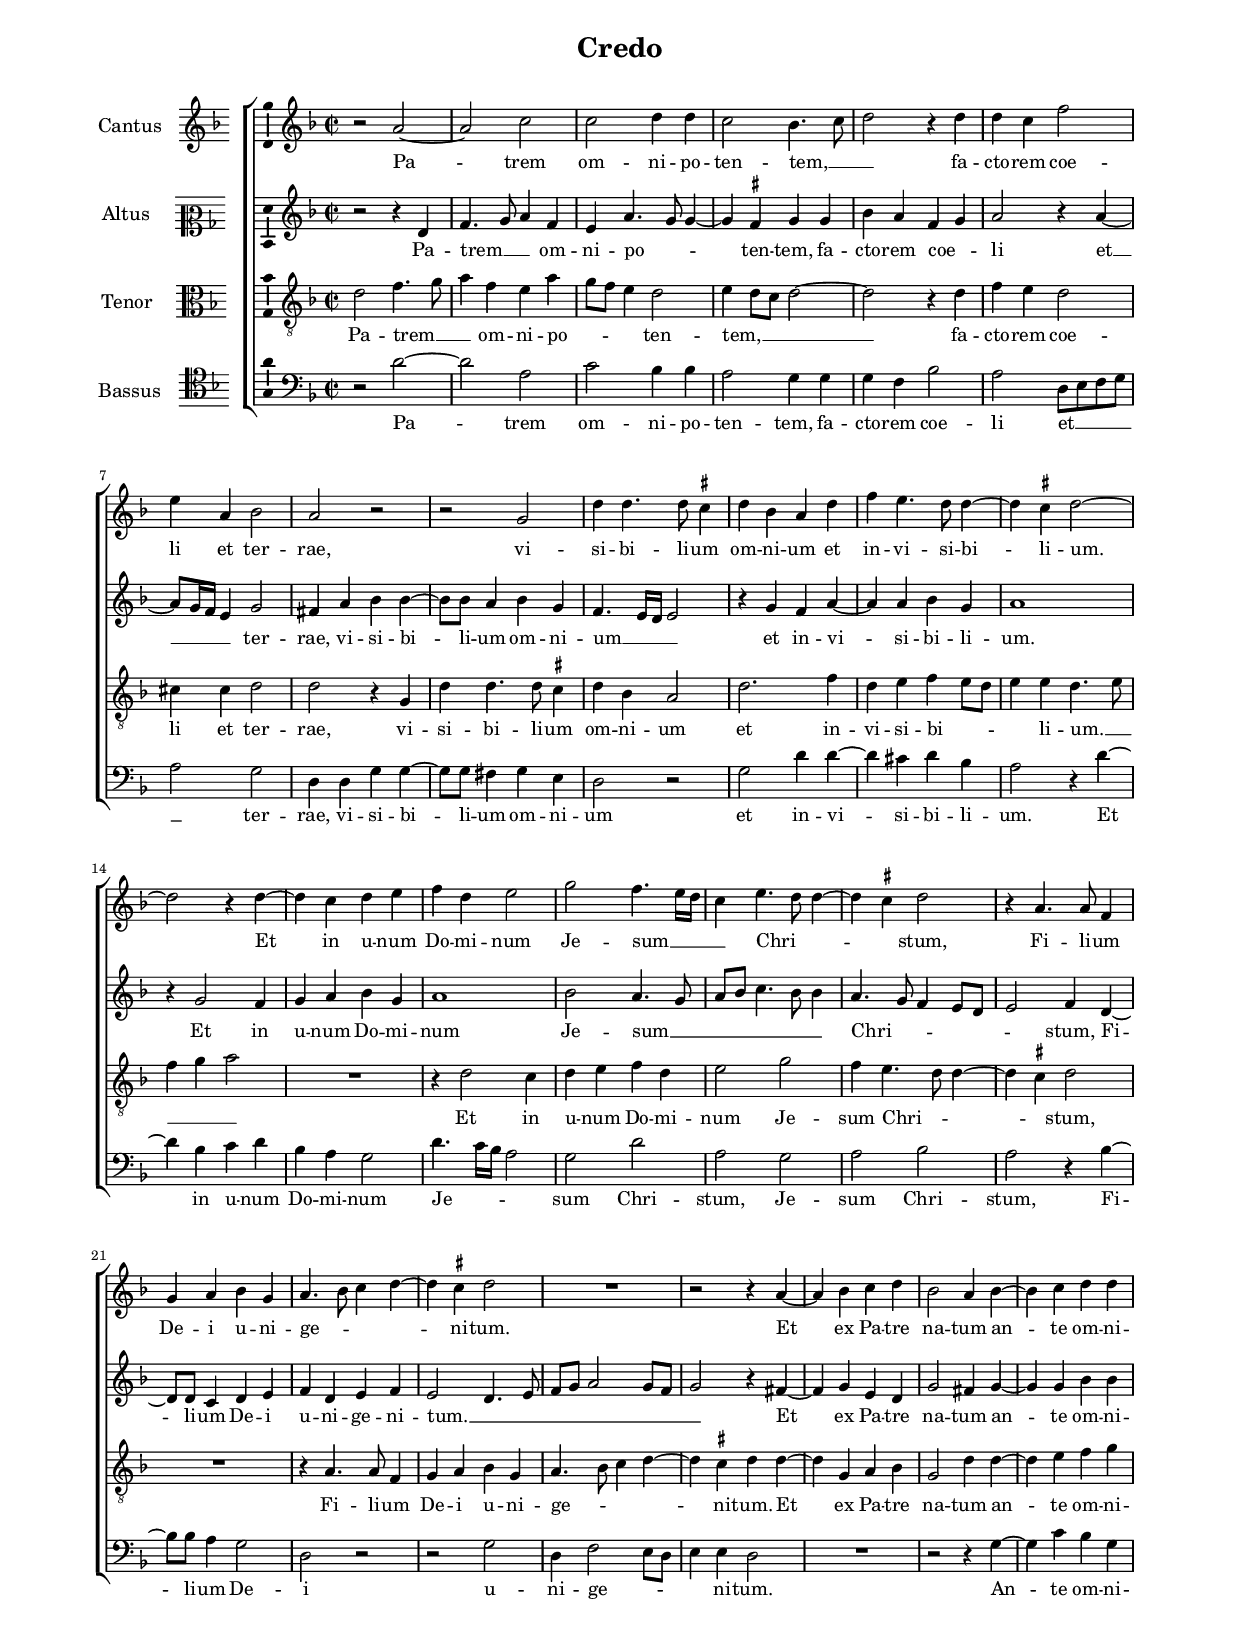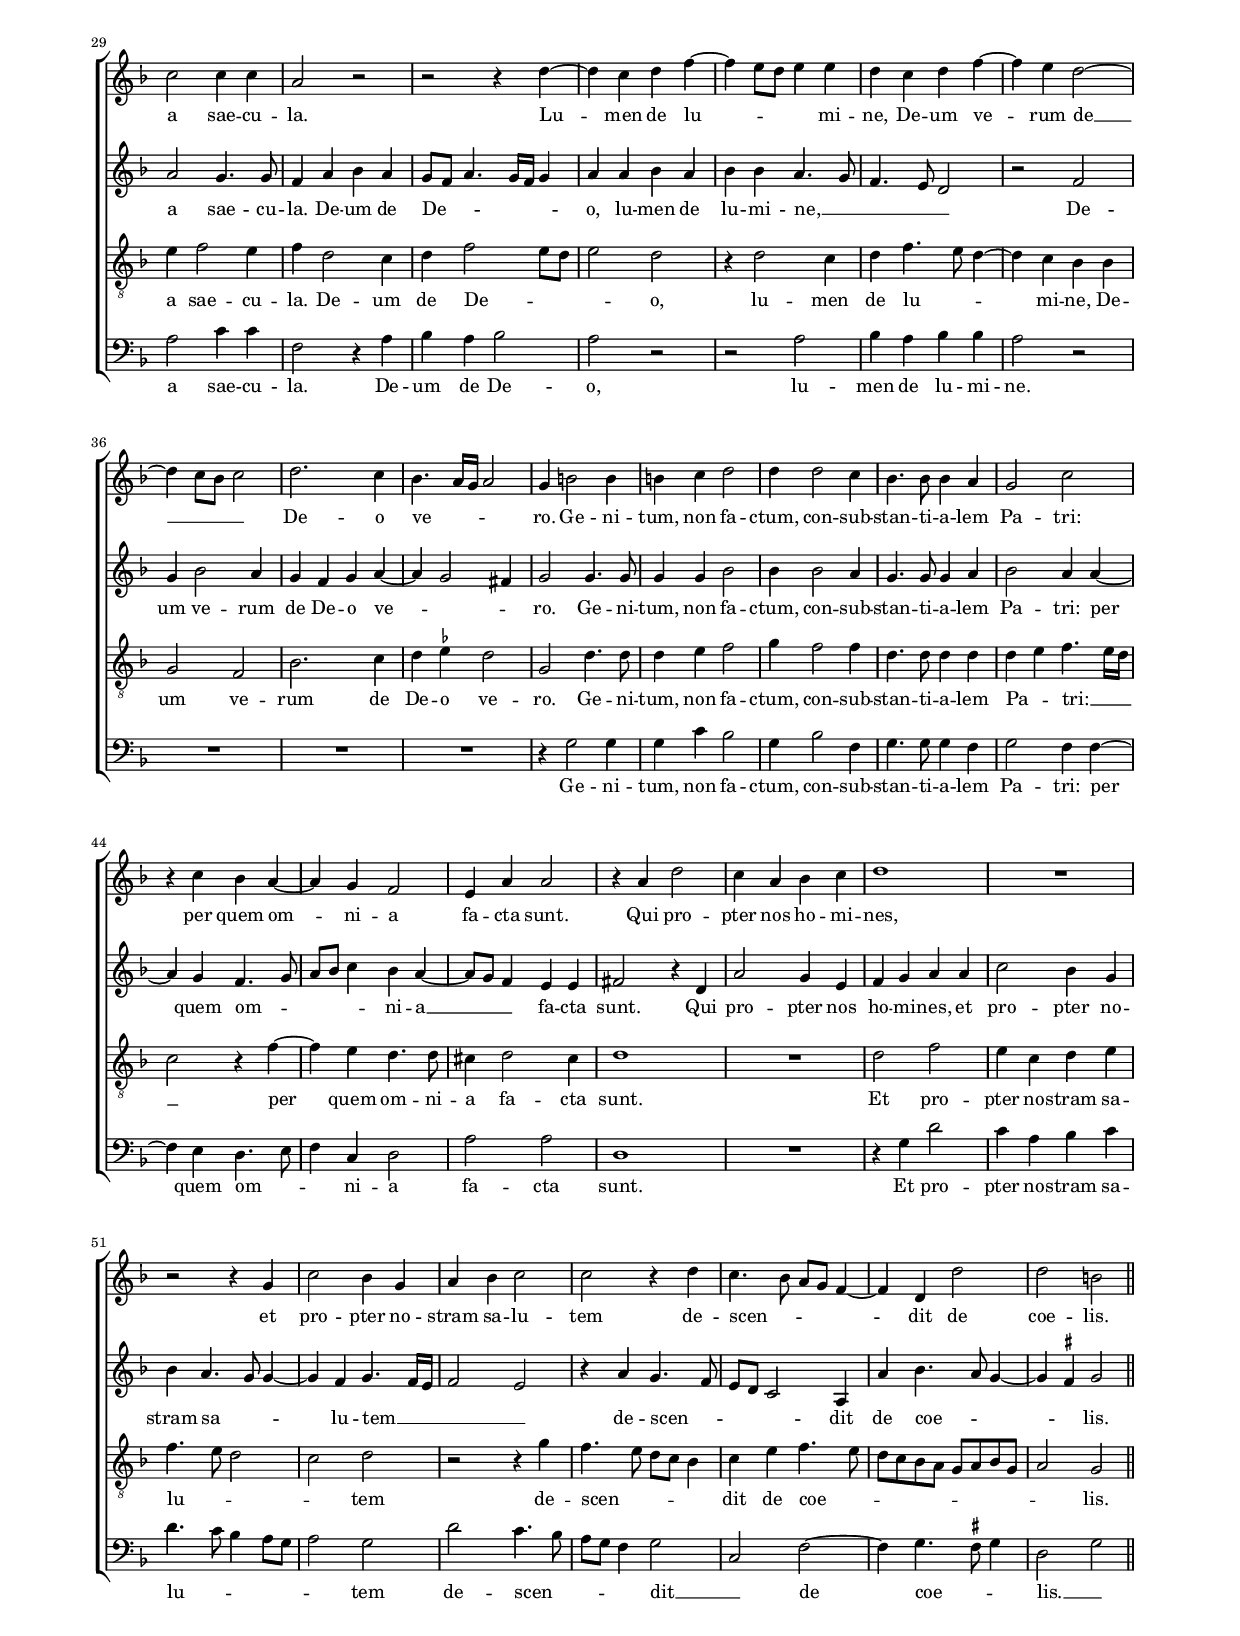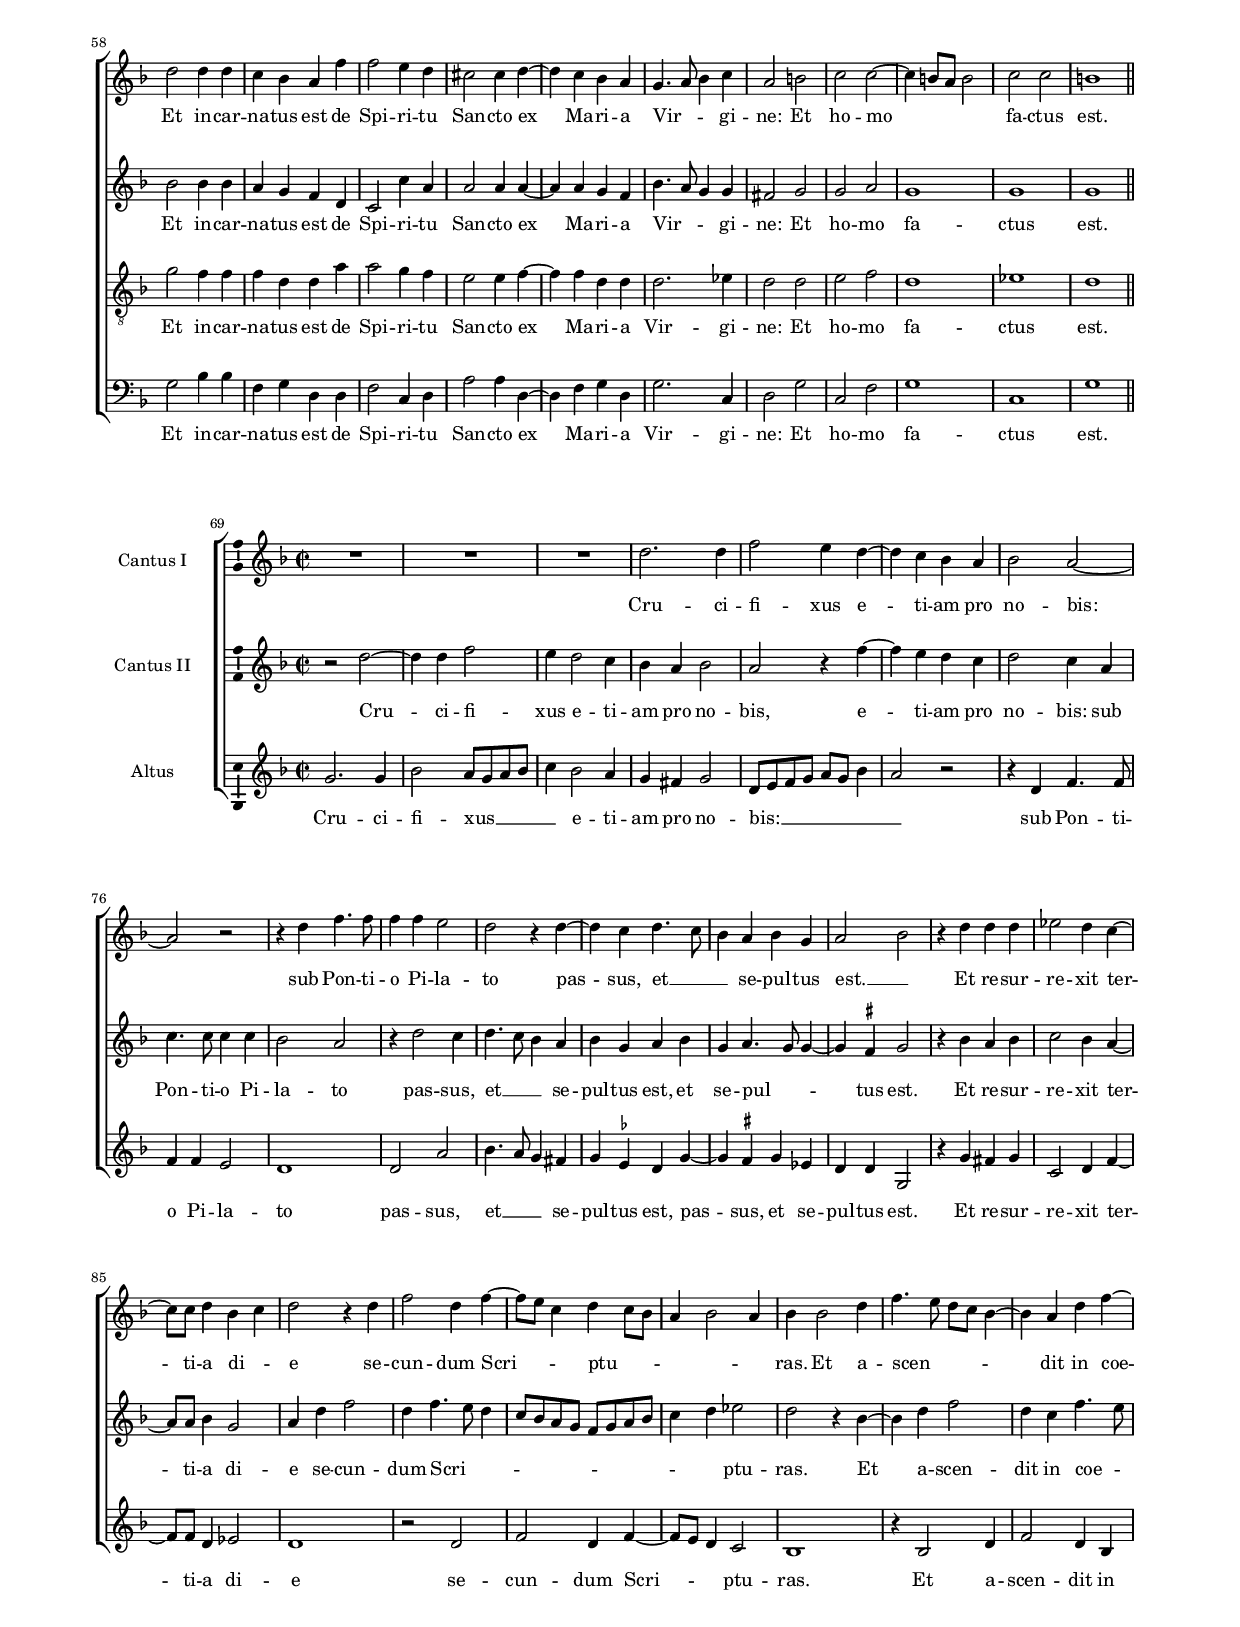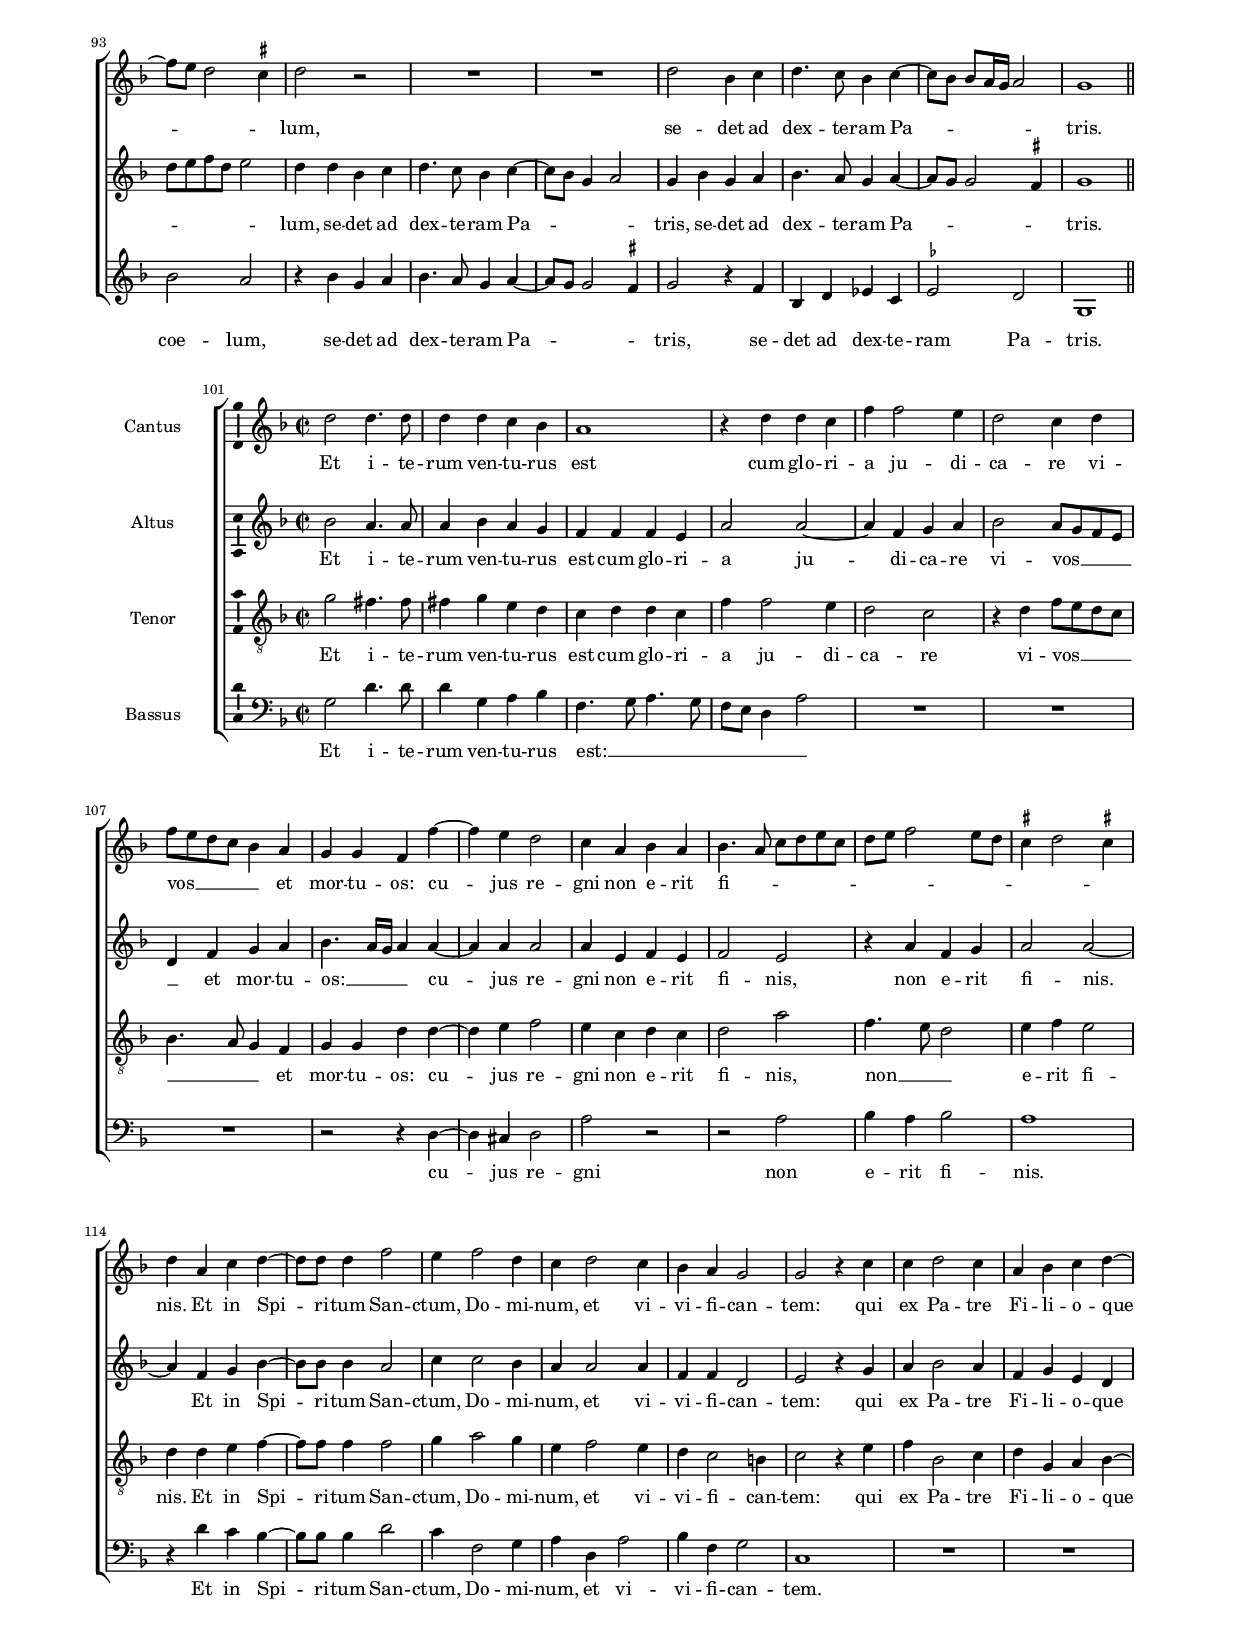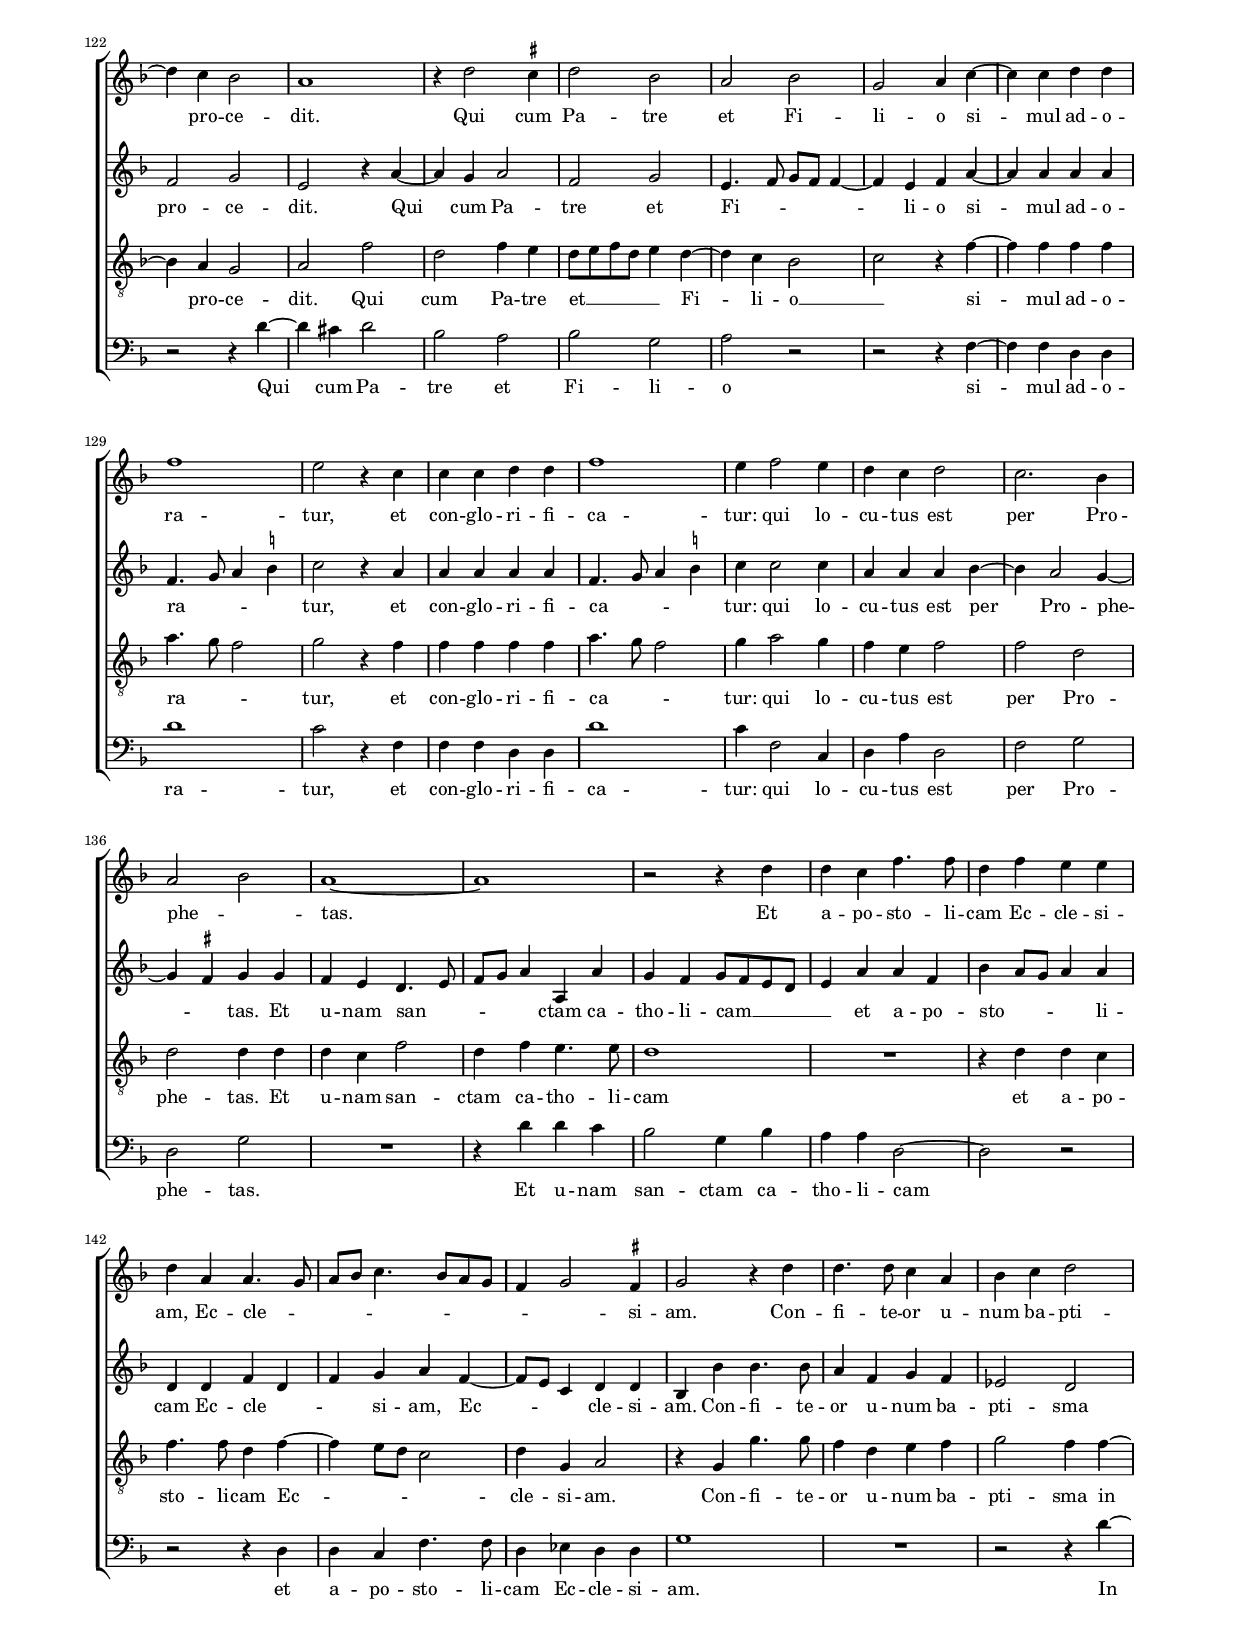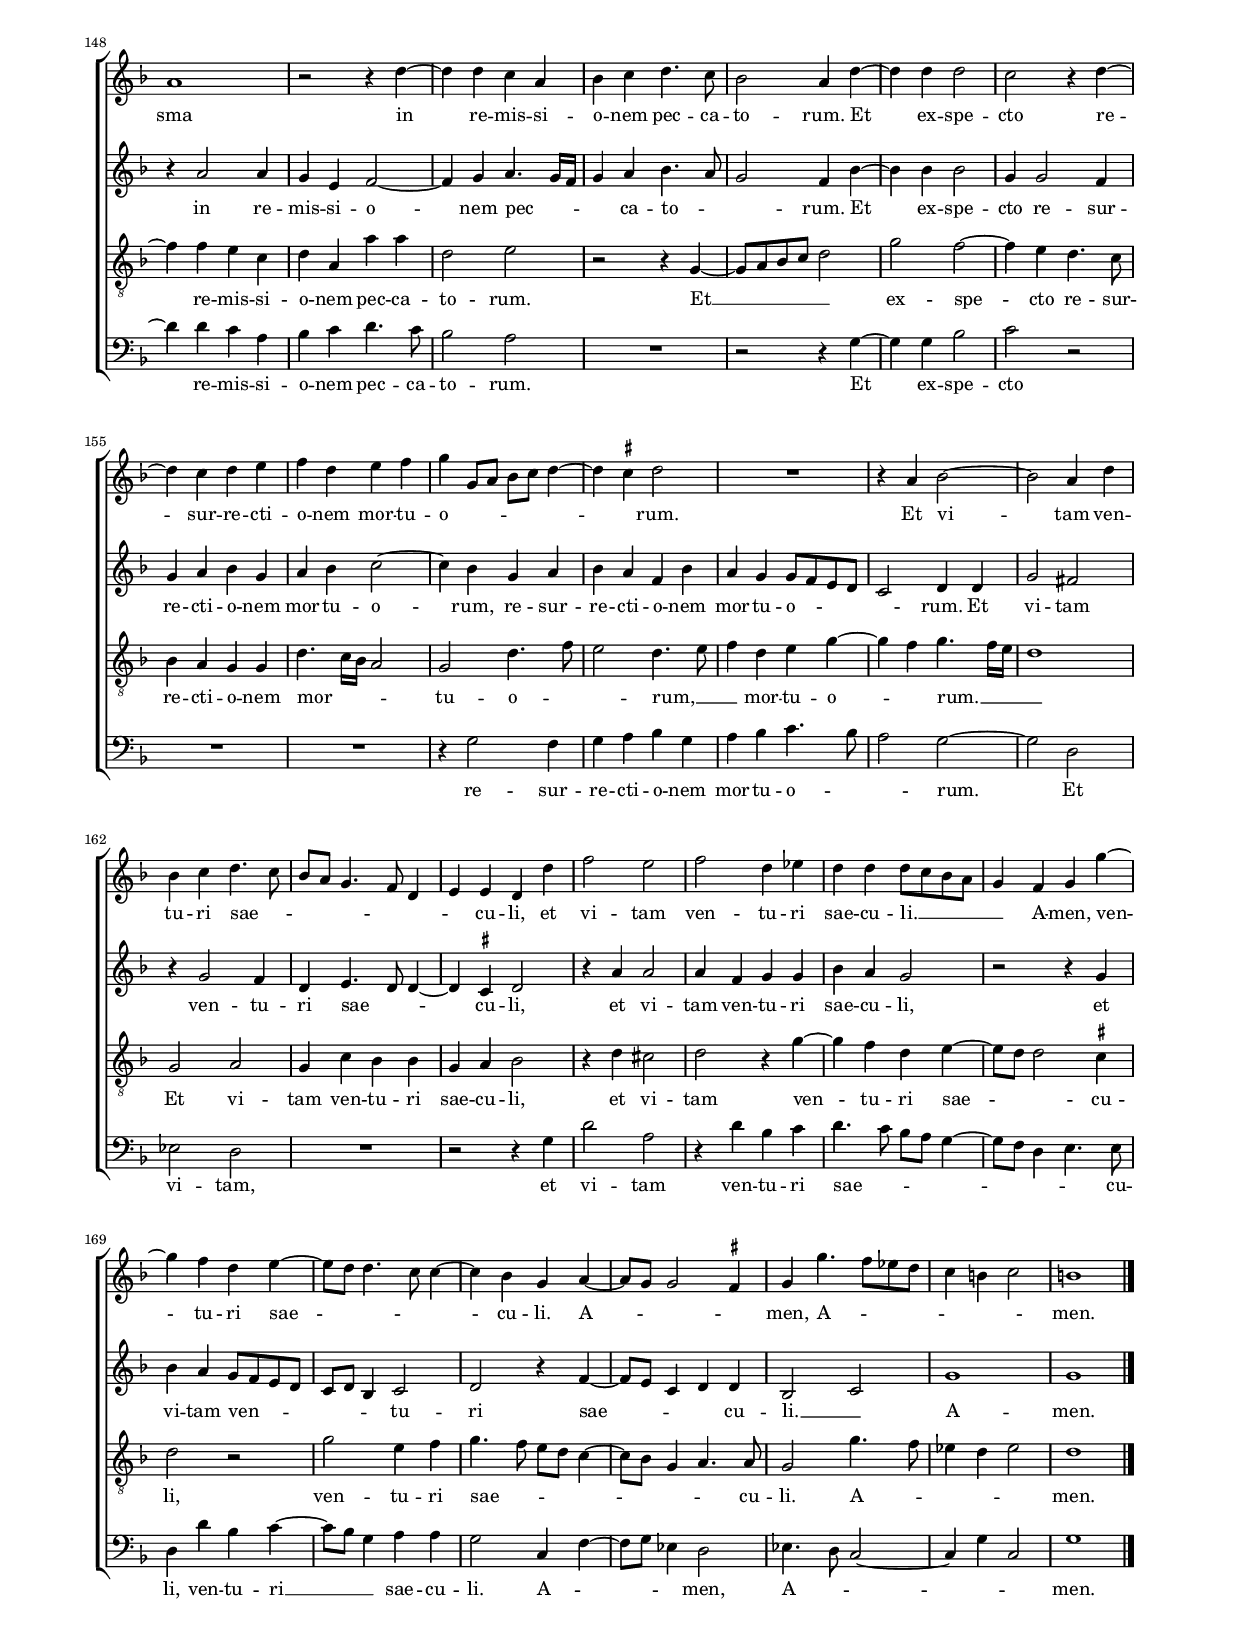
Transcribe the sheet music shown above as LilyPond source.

\header
{
	title=\markup { \column { "Credo" \transparent "x" } }
	composer=""
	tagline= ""
}

\version "2.24.2"
\include "deutsch.ly"
#(set-global-staff-size 15)
% #(set-default-paper-size "letter")
#(ly:set-option 'point-and-click #f)

	
	ficta = { \once \set suggestAccidentals = ##t }
	
	forget = #(define-music-function (music) (ly:music?) #{
		\accidentalStyle forget
		$music
		\accidentalStyle default
		#})
	
	m = \melisma
	me = \melismaEnd


\paper
	{
	top-margin = 1.5 \cm
	bottom-margin = 1.5 \cm
	left-margin = 1.8 \cm
	right-margin = 1.8 \cm
	ragged-bottom = ##f
	ragged-last-bottom = ##f
	print-page-number = ##f
	score-system-spacing = #'((basic-distance . 16) (minimum-distance . 14) (padding . 5) (strechability . 150))
	system-system-spacing = #'((basic-distance . 16) (minimum-distance . 14) (padding . 5) (strechability . 150))
%	systems-per-page = 3
	min-systems-per-page = 4
	}

global = {
	\key f \major
	\time 2/2
	\skip 1*57 \bar "||" \break
	\skip 1*11 \bar "||"
	}
	

incipitcantus = \markup { \score {
	{
	\set Staff.instrumentName = \markup { \fontsize #1 "Cantus" }
	\key f \major
	\clef violin
	s4 \bar ""
	}
	\layout  {
	raggedright = ##t
	indent = 1.6 \cm
	line-width = 2.2\cm
	\context { \Staff \remove Time_signature_engraver }
	\override Staff.Clef.Y-extent = #'(0 . 0)
	}} \hspace #1 }
      
      
incipitaltus = \markup { \score {
	{
	\set Staff.instrumentName = \markup { \fontsize #1 "Altus" }
	\key f \major
	\clef mezzosoprano
	s4 \bar ""
	}
	\layout  {
	raggedright = ##t
	indent = 1.6 \cm
	line-width = 2.2\cm
	\context { \Staff \remove Time_signature_engraver }
	\override Staff.Clef.Y-extent = #'(0 . 0)
	}} \hspace #1 }


incipittenor = \markup { \score {
	{
	\set Staff.instrumentName = \markup { \fontsize #1 "Tenor" }
	\key f \major
	\clef alto
	s4 \bar ""
	}
	\layout  {
	raggedright = ##t
	indent = 1.6 \cm
	line-width = 2.2\cm
	\context { \Staff \remove Time_signature_engraver }
	\override Staff.Clef.Y-extent = #'(0 . 0)
	}} \hspace #1 }
      
      
incipitbassus = \markup { \score {
	{
	\set Staff.instrumentName = \markup { \fontsize #1 "Bassus" }
	\key f \major
	\clef tenor
	s4 \bar ""
	}
	\layout  {
	raggedright = ##t
	indent = 1.6 \cm
	line-width = 2.2\cm
	\context { \Staff \remove Time_signature_engraver }
	\override Staff.Clef.Y-extent = #'(0 . 0)
	}} \hspace #1 }


cantus =  \relative c''
	{
	r2 a~
	a2 c
	c2 d4 d
	c2 b4. \m c8
%5
	d2 \me r4 d |
	d4 c f2
	e4 a, b2
	a2 r
	r2 g
%10
	d'4 d4. d8 \ficta cis4 |
	d4 b a d
	f4 e4. d8 d4~
	d4 \ficta cis d2~
	d2 r4 d~
%15
	d4 c d e |
	f4 d e2
	g2 f4. \m e16 d
	c4 \me e4. \m d8 d4~
	d4 \ficta cis \me d2
%20
	r4 a4. a8 f4 |
	g4 a b g
	a4. \m b8 c4 d~
	d4 \me \ficta cis d2
	R1
%25
	r2 r4 a~ |
	a4 b c d
	b2 a4 b~
	b4 c d d
	c2 c4 c
%30
	a2 r |
	r2 r4 d~
	d4 c d f~
	f4 \m e8 d e4 \me e
	d4 c d f~
%35
	f4 e d2~ |
	d4 \m c8 b c2 \me
	d2. c4
	b4. \m a16 g a2 \me
	g4 h2 h4
%40
	h4 c d2 |
	d4 d2 c4
	b4. b8 b4 a
	g2 c
	r4 c b a~
%45
	a4 g f2 |
	e4 a a2
	r4 a d2
	c4 a b c
	d1
%50
	R1 |
	r2 r4 g,
	c2 b4 g
	a4 b c2
	c2 r4 d
%55
	c4. \m b8 a g f4~ |
	f4 \me d d'2
	d2 h
% Et incarnatus
	d2 d4 d
	c4 b a f'
%60
	f2 e4 d |
	cis2 cis4 d~
	d4 c b a
	g4. \m a8 b4 \me c
	a2 h
%65
	c2 c~ |
	c4 \m h8 a h2 \me
	c2 c
	h1
	}
	

altus =  \relative c'
	{
	r2 r4 d
	f4. \m g8 a4 \me f
	e4 a4. \m g8 g4~
	g4 \me \ficta fis g g
%5
	b4 a f \m g \me |
	a2 r4 a~
	a8 \m g16 f e4 \me g2
	fis4 a b b~
	b8 b a4 b g
%10
	f4. \m e16 d e2 \me |
	r4 g f a~
	a4 a b g
	a1
	r4 g2 f4
%15
	g4 a b g |
	a1
	b2 a4. \m g8
	a8 b c4. b8 b4 \me
	a4. \m g8 f4 e8 d
%20
	e2 \me f4 d~ |
	d8 d c4 d e
	f4 d e f
	e2 \m d4. e8
	f8 g a2 g8 f
%25
	g2 \me r4 fis~ |
	fis4 g e d
	g2 fis4 g~
	g4 g b b
	a2 g4. g8
%30
	f4 a b a |
	g8 \m f a4. g16 f g4 \me
	a4 a b a
	b4 b a4. \m g8
	f4. e8 d2 \me
%35
	r2 f |
	g4 b2 a4
	g4 f g a~
	a4 \m g2 fis4 \me
	g2 g4. g8
%40
	g4 g b2 |
	b4 b2 a4
	g4. g8 g4 a
	b2 a4 a~
	a4 g f4. \m g8
%45
	a8 b c4 \me b a~ |
	a8 \m g f4 \me e e
	fis2 r4 d
	a'2 g4 e
	f4 g a a
%50
	c2 b4 g |
	b4 a4. \m g8 g4~
	g4 \me f g4. \m f16 e
	f2 e \me
	r4 a g4. \m f8
%55
	e8 d c2 \me a4 |
	a'4 b4. \m a8 g4~
	g4 \ficta fis \me g2
% Et incarnatus
	b2 b4 b
	a4 g f d
%60
	c2 c'4 a |
	a2 a4 a~
	a4 a g f
	b4. \m a8 g4 \me g
	fis2 g
%65
	g2 a |
	g1
	g1
	g1 |
	}


tenor =  \relative c'
	{
	d2 f4. \m g8
	a4 \me f e a \m
	g8 f e4 \me d2
	e4 \m d8 c d2~
%5
	d2 \me r4 d |
	f4 e d2
	cis4 cis d2
	d2 r4 g,
	d'4 d4. d8 \ficta cis4
%10
	d4 b a2 |
	d2. f4
	d4 e f \m e8 d
	e4 \me e d4. \m e8
	f4 g a2 \me
%15
	R1 |
	r4 d,2 c4
	d4 e f d
	e2 g
	f4 e4. \m d8 d4~
%20
	d4 \ficta cis \me d2 |
	R1
	r4 a4. a8 f4
	g4 a b g
	a4. \m b8 c4 d~
%25
	d4 \me \ficta cis d d~ |
	d4 g, a b
	g2 d'4 d~
	d4 e f g
	e4 f2 e4
%30
	f4 d2 c4 |
	d4 f2 \m e8 d
	e2 \me d
	r4 d2 c4
	d4 f4. \m e8 d4~
%35
	d4 \me c b b |
	g2 f
	b2. c4
	d4 \ficta es d2
	g,2 d'4. d8
%40
	d4 e f2 |
	g4 f2 f4
	d4. d8 d4 d
	d4 \m e \me f4. \m e16 d
	c2 \me r4 f~
%45
	f4 e d4. d8 |
	cis4 d2 cis4
	d1
	R1
	d2 f
%50
	e4 c d e |
	f4. \m e8 d2
	c2 \me d
	r2 r4 g
	f4. \m e8 d c b4 \me
%55
	c4 e f4. \m e8 |
	d8 c b a g a b g
	a2 \me g
% Et incarnatus
	g'2 f4 f
	f4 d d a'
%60
	a2 g4 f |
	e2 e4 f~
	f4 f d d
	d2. es4
	d2 d
%65
	e2 f |
	d1
	es1
	d1 |
	}


bassus  =  \relative c
	{
	r2 d'~
	d2 a
	c2 b4 b
	a2 g4 g
%5
	g4 f b2 |
	a2 d,8 \m e f g
	a2 \me g
	d4 d g g~
	g8 g fis4 g e
%10
	d2 r |
	g2 d'4 d~
	d4 cis d b
	a2 r4 d~
	d4 b c d
%15
	b4 a g2 |
	d'4. \m c16 b a2 \me
	g2 d'
	a2 g
	a2 b
%20
	a2 r4 b~ |
	b8 b a4 g2
	d2 r
	r2 g
	d4 f2 \m e8 d
%25
	e4 \me e d2 |
	R1
	r2 r4 g~
	g4 c b g
	a2 c4 c
%30
	f,2 r4 a |
	b4 a b2
	a2 r
	r2 a
	b4 a b b
%35
	a2 r |
	R1
	R1
	R1
	r4 g2 g4
%40
	g4 c b2 |
	g4 b2 f4
	g4. g8 g4 f
	g2 f4 f~
	f4 e d4. \m e8
%45
	f4 \me c d2 |
	a'2 a
	d,1
	R1
	r4 g d'2
%50
	c4 a b c |
	d4. \m c8 b4 a8 g
	a2 \me g
	d'2 c4. \m b8
	a8 g f4 \me g2 \m
%55
	c,2 \me f~ |
	f4 g4. \m \ficta fis8 g4 \me
	d2 \m g \me
% Et incarnatus
	g2 b4 b
	f4 g d d |
%60
	f2 c4 d
	a'2 a4 d,~
	d4 f g d
	g2. c,4
	d2 g |
%65
	c,2 f
	g1
	c,1
	g'1 |
	}
	
lyricscantus = \lyricmode {
	Pa -- trem om -- ni -- po -- ten -- tem, __
	fa -- cto -- rem coe -- li et ter -- rae,
	vi -- si -- bi -- li -- um om -- ni -- um et in -- vi -- si -- bi -- li -- um.
	Et in u -- num Do -- mi -- num Je -- sum __ Chri -- stum,
	Fi -- li -- um De -- i u -- ni -- ge -- ni -- tum.
	Et ex Pa -- tre na -- tum an -- te om -- ni -- a sae -- cu -- la.
	Lu -- men de lu -- mi -- ne, De -- um ve -- rum de __ De -- o ve -- ro.
	Ge -- ni -- tum, non fa -- ctum, con -- sub -- stan -- ti -- a -- lem Pa -- tri:
	per quem om -- ni -- a fa -- cta sunt.
	Qui pro -- pter nos ho -- mi -- nes,
	et pro -- pter no -- stram sa -- lu -- tem de -- scen -- dit de coe -- lis.
	Et in -- car -- na -- tus est de Spi -- ri -- tu San -- cto ex Ma -- ri -- a Vir -- gi -- ne:
	Et ho -- mo fa -- ctus est.
	}
	
	
lyricsaltus = \lyricmode {
	Pa -- trem __ om -- ni -- po -- ten -- tem,
	fa -- cto -- rem coe -- li et __ ter -- rae,
	vi -- si -- bi -- li -- um om -- ni -- um __ et in -- vi -- si -- bi -- li -- um.
	Et in u -- num Do -- mi -- num Je -- sum __ Chri -- stum,
	Fi -- li -- um De -- i u -- ni -- ge -- ni -- tum. __
	Et ex Pa -- tre na -- tum an -- te om -- ni -- a sae -- cu -- la.
	De -- um de De -- o, lu -- men de lu -- mi -- ne, __ De -- um ve -- rum de De -- o ve -- ro.
	Ge -- ni -- tum, non fa -- ctum, con -- sub -- stan -- ti -- a -- lem Pa -- tri:
	per quem om -- ni -- a __ fa -- cta sunt.
	Qui pro -- pter nos ho -- mi -- nes,
	et pro -- pter no -- stram sa -- lu -- tem __ de -- scen -- dit de coe -- lis.
	Et in -- car -- na -- tus est de Spi -- ri -- tu San -- cto ex Ma -- ri -- a Vir -- gi -- ne:
	Et ho -- mo fa -- ctus est.
	}
	

lyricstenor = \lyricmode {
	Pa -- trem __ om -- ni -- po -- ten -- tem, __
	fa -- cto -- rem coe -- li et ter -- rae,
	vi -- si -- bi -- li -- um om -- ni -- um et in -- vi -- si -- bi -- li -- um. __
	Et in u -- num Do -- mi -- num Je -- sum Chri -- stum,
	Fi -- li -- um De -- i u -- ni -- ge -- ni -- tum.
	Et ex Pa -- tre na -- tum an -- te om -- ni -- a sae -- cu -- la.
	De -- um de De -- o, lu -- men de lu -- mi -- ne, De -- um ve -- rum de De -- o ve -- ro.
	Ge -- ni -- tum, non fa -- ctum, con -- sub -- stan -- ti -- a -- lem Pa -- tri: __
	per quem om -- ni -- a fa -- cta sunt.
	Et pro -- pter no -- stram sa -- lu -- tem de -- scen -- dit de coe -- lis.
	Et in -- car -- na -- tus est de Spi -- ri -- tu San -- cto ex Ma -- ri -- a Vir -- gi -- ne:
	Et ho -- mo fa -- ctus est.
	}
	
	
lyricsbassus = \lyricmode {
	Pa -- trem om -- ni -- po -- ten -- tem,
	fa -- cto -- rem coe -- li et __ ter -- rae,
	vi -- si -- bi -- li -- um om -- ni -- um et in -- vi -- si -- bi -- li -- um.
	Et in u -- num Do -- mi -- num Je -- sum Chri -- stum,
	Je -- sum Chri -- stum,
	Fi -- li -- um De -- i u -- ni -- ge -- ni -- tum.
	An -- te om -- ni -- a sae -- cu -- la.
	De -- um de De -- o, lu -- men de lu -- mi -- ne.
	Ge -- ni -- tum, non fa -- ctum, con -- sub -- stan -- ti -- a -- lem Pa -- tri:
	per quem om -- ni -- a fa -- cta sunt.
	Et pro -- pter no -- stram sa -- lu -- tem de -- scen -- dit __ de coe -- lis. __
	Et in -- car -- na -- tus est de Spi -- ri -- tu San -- cto ex Ma -- ri -- a Vir -- gi -- ne:
	Et ho -- mo fa -- ctus est.
	}
	

\score
{  
	\transpose c c {
	\new ChoirStaff \with { \override StaffGrouper.staff-staff-spacing.basic-distance = #12 }
	<<
	
	\new Staff << \global
	\new Voice="v1" {
		\set Staff.instrumentName=\incipitcantus
		\set Staff.midiInstrument = "reed organ"
		\clef "treble"
		\cantus }
	\new Lyrics \lyricsto "v1" {\lyricscantus }
	>>

	
	\new Staff << \global
	\new Voice="v2" {
		\set Staff.instrumentName=\incipitaltus
		\set Staff.midiInstrument = "reed organ"
		\clef "treble" 
		\altus}
	\new Lyrics \lyricsto "v2" {\lyricsaltus }
	>>

	
	\new Staff << \global
	\new Voice="v3" {
		\set Staff.instrumentName=\incipittenor
		\set Staff.midiInstrument = "reed organ"
		\clef "G_8"
		\tenor }
	\new Lyrics \lyricsto "v3" {\lyricstenor }
	>>

	
	\new Staff << \global
	\new Voice="v4" {
		\set Staff.instrumentName=\incipitbassus
		\set Staff.midiInstrument = "reed organ"
		\clef "bass" 
		\bassus }
	\new Lyrics \lyricsto "v4" {\lyricsbassus}
	>>
	
	>>
	} % transpose
		
	\layout
	{
	indent = 2.5 \cm
%	\context { \Lyrics \override VerticalAxisGroup.nonstaff-relatedstaff-spacing.padding = #2 }
	\context { \Staff \override TimeSignature.break-visibility = #end-of-line-invisible }
	\context { \Staff \consists Ambitus_engraver }
	\context { \Score \override BarNumber.padding = #2 }
	\context { \Voice \override NoteHead.style = #'baroque }
	}

\midi
	{
	\tempo 4 = 90
	}
	
}


%%%%%%%%%%%%%%%%%%%%  CRUCIFIXUS


global = {
	\key f \major
	\time 2/2
	\set Score.currentBarNumber = #69 \bar ""
	\skip 1*32 \bar "||"
	}

	
cantus =  \relative c''
	{
	R1
%70
	R1 |
	R1
	d2. d4
	f2 e4 d~
	d4 c b a
%75
	b2 a~ |
	a2 r
	r4 d f4. f8
	f4 f e2
	d2 r4 d~
%80
	d4 c d4. \m c8 |
	b4 \me a b g
	a2 \m b \me
	r4 d d d
	es2 d4 c~
%85
	c8 c d4 b \m c \me |
	d2 r4 d
	f2 d4 f~
	f8 \m e c4 \me d4 \m c8 b
	a4 b2 a4 \me
%90
	b4 b2 d4 |
	f4. \m e8 d c b4~
	b4 \me a d f~
	f8 \m e d2 \ficta cis4 \me
	d2 r
%95
	R1 |
	R1
	d2 b4 c
	d4. c8 b4 c~
	c8[ \m b] b8[ a16 g] a2 \me
%100
	g1 |
	}


quintus =  \relative c''
	{
	r2 d~
%70
	d4 d f2 |
	e4 d2 c4
	b4 a b2
	a2 r4 f'~
	f4 e d c
%75
	d2 c4 a |
	c4. c8 c4 c
	b2 a
	r4 d2 c4
	d4. \m c8 b4 \me a
%80
	b4 g a b |
	g4 a4. \m g8 g4~
	g4 \me \ficta fis g2
	r4 b a b
	c2 b4 a~
%85
	a8 a b4 g2
	a4 d f2
	d4 f4. \m e8 d4
	c8 b a g f g a b
	c4 d \me es2
%90
	d2 r4 b~
	b4 d f2 |
	d4 c f4. \m e8
	d8 e f d e2 \me
	d4 d b c
%95
	d4. c8 b4 c~
	c8 \m b g4 a2 \me |
	g4 b g a
	b4. a8 g4 a~
	a8 \m g g2 \ficta fis4 \me
%100
	g1 |
	}


altus =  \relative c'
	{
	g'2. g4
%70
	b2 a8 \m g a b |
	c4 \me b2 a4
	g4 fis g2
	d8 \m e f g a g b4
	a2 \me r
%75
	r4 d, f4. f8 |
	f4 f e2
	d1
	d2 a'
	b4. \m a8 g4 \me fis
%80
	g4 \ficta es d g~ |
	g4 \ficta fis g es
	d4 d g,2
	r4 g' fis g
	c,2 d4 f~
%85
	f8 f d4 es2 |
	d1
	r2 d
	f2 d4 f~
	f8 \m e d4 \me c2
%90
	b1 |
	r4 b2 d4
	f2 d4 b
	b'2 a
	r4 b g a
%95
	b4. a8 g4 a~ |
	a8 \m g g2 \ficta fis4 \me
	g2 r4 f
	b,4 d es c
	\ficta es2 d
%100
	g,1 |
	}

	
lyricscantus = \lyricmode {
	Cru -- ci -- fi -- xus e -- ti -- am pro no -- bis:
	sub Pon -- ti -- o Pi -- la -- to pas -- sus, et __ se -- pul -- tus est. __
	Et re -- sur -- re -- xit ter -- ti -- a di -- e se -- cun -- dum Scri -- ptu -- ras.
	Et a -- scen -- dit in coe -- lum, se -- det ad dex -- te -- ram Pa -- tris.
	}
	
	
lyricsquintus = \lyricmode {
	Cru -- ci -- fi -- xus e -- ti -- am pro no -- bis,
	e -- ti -- am pro no -- bis:
	sub Pon -- ti -- o Pi -- la -- to pas -- sus, et __ se -- pul -- tus est,
	et se -- pul -- tus est.
	Et re -- sur -- re -- xit ter -- ti -- a di -- e se -- cun -- dum Scri -- ptu -- ras.
	Et a -- scen -- dit in coe -- lum, se -- det ad dex -- te -- ram Pa -- tris,
	se -- det ad dex -- te -- ram Pa -- tris.
	}
	

lyricsaltus = \lyricmode {
	Cru -- ci -- fi -- xus __ e -- ti -- am pro no -- bis: __
	sub Pon -- ti -- o Pi -- la -- to pas -- sus, et __ se -- pul -- tus est,
	pas -- sus, et se -- pul -- tus est.
	Et re -- sur -- re -- xit ter -- ti -- a di -- e se -- cun -- dum Scri -- ptu -- ras.
	Et a -- scen -- dit in coe -- lum, se -- det ad dex -- te -- ram Pa -- tris,
	se -- det ad dex -- te -- ram Pa -- tris.
	}
	
	
lyricsbassus = \lyricmode {
	
	}
	

\score
{  
	\transpose c c {
	\new ChoirStaff \with { \override StaffGrouper.staff-staff-spacing.basic-distance = #12 }
	<<
	
	\new Staff <<\global
	\new Voice="v1" {
	  \set Staff.instrumentName="Cantus I"
		\set Staff.midiInstrument = "reed organ"
		\clef violin
		\cantus }
	\new Lyrics \lyricsto "v1" {\lyricscantus }
	>>

	
	\new Staff << \global
	\new Voice="v5" {
	  \set Staff.instrumentName="Cantus II"
		\set Staff.midiInstrument = "reed organ"
		\clef violin 
		\quintus}
	\new Lyrics \lyricsto "v5" {\lyricsquintus }
	>>

	
	\new Staff <<\global
	\new Voice="v2" {
	  \set Staff.instrumentName="Altus"
		\set Staff.midiInstrument = "reed organ"
		\clef violin
		\altus }
	\new Lyrics \lyricsto "v2" {\lyricsaltus }
	>>
	
	>>
	} % transpose
		
	\layout
	{
	indent = 2 \cm
	\context { \Lyrics \override VerticalAxisGroup.nonstaff-relatedstaff-spacing.padding = #2 }
	\context { \Staff \override TimeSignature.break-visibility = #end-of-line-invisible }
	\context { \Staff \consists Ambitus_engraver }
	\context { \Score \override BarNumber.padding = #2 }
	\context { \Voice \override NoteHead.style = #'baroque }
	}
	
\midi
	{
	\tempo 4 = 90
	}
	
}


%%%%%%%%%%%%%%%%%%%%  ET ITERUM VENTURUS


global = {
	\key f \major
	\time 2/2
	\set Score.currentBarNumber = #101 \bar ""
	\skip 1*75 \bar "|."
	}

	
cantus =  \relative c''
	{
	d2 d4. d8
	d4 d c b
	a1
	r4 d d c
%105
	f4 f2 e4 |
	d2 c4 d
	f8 \m e d c b4 \me a
	g4 g f f'~
	f4 e d2
%110
	c4 a b a |
	b4. \m a8 c d e c 
	d8 e f2 e8 d
	\ficta cis4 d2 \ficta cis!4 \me
	d4 a c d~
%115
	d8 d d4 f2 |
	e4 f2 d4
	c4 d2 c4
	b4 a g2
	g2 r4 c
%120
	c4 d2 c4 |
	a4 b c d~
	d4 c b2
	a1
	r4 d2 \ficta cis4
%125
	d2 b |
	a2 b
	g2 a4 c~
	c4 c d d
	f1
%130
	e2 r4 c |
	c4 c d d
	f1
	e4 f2 e4
	d4 c d2
%135
	c2. b4 |
	a2 \m b \me
	a1~
	a1
	r2 r4 d
%140
	d4 c f4. f8 |
	d4 f e e
	d4 a a4. \m g8
	a8 b c4. b8 a g
	f4 g2 \me \ficta fis4
%145
	g2 r4 d' |
	d4. d8 c4 a
	b4 c d2
	a1
	r2 r4 d~
%150
	d4 d c a |
	b4 c d4. c8
	b2 a4 d~
	d4 d d2
	c2 r4 d~
%155
	d4 c d e |
	f4 d e f
	g4 \m g,8 a b c d4~
	d4 \ficta cis \me d2
	R1
%160
	r4 a b2~ |
	b2 a4 d
	b4 c d4. \m c8
	b8 a g4. f8 d4
	e4 \me e d d'
%165
	f2 e |
	f2 d4 es
	d4 d d8 \m c b a
	g4 \me f g g'~
	g4 f d e~
%170
	e8 \m d d4. c8 c4~ |
	c4 \me b g a~
	a8 \m g g2 \ficta fis4 \me
	g4 g'4. \m f8 es d
	c4 h c2 \me
%175
	h1 |
	}


altus =  \relative c'
	{
	b'2 a4. a8
	a4 b a g
	f4 f f e
	a2 a~
%105
	a4 f g a |
	b2 a8 \m g f e
	d4 \me f g a
	b4. \m a16 g a4 \me a~
	a4 a a2
%110
	a4 e f e |
	f2 e
	r4 a f g
	a2 a~
	a4 f g b~
%115
	b8 b b4 a2 |
	c4 c2 b4
	a4 a2 a4
	f4 f d2
	e2 r4 g
%120
	a4 b2 a4 |
	f4 g e d
	f2 g
	e2 r4 a~
	a4 g a2
%125
	f2 g |
	e4. \m f8 g f f4~
	f4 \me e f a~
	a4 a a a
	f4. \m g8 a4 \ficta h \me
%130
	c2 r4 a |
	a4 a a a
	f4. \m g8 a4 \ficta h \me
	c4 c2 c4
	a4 a a b~
%135
	b4 a2 g4~ |
	g4 \m \ficta fis \me g g
	f4 e d4. \m e8
	f8 g a4 \me a, a'
	g4 f g8 \m f e d
%140
	e4 \me a a f |
	b4 \m a8 g a4 \me a
	d,4 d f \m d
	f4 \me g a f~
	f8 \m e c4 \me d d
%145
	b4 b' b4. b8 |
	a4 f g f
	es2 d
	r4 a'2 a4
	g4 e f2~
%150
	f4 g a4. \m g16 f |
	g4 \me a b4. \m a8
	g2 \me f4 b~
	b4 b b2
	g4 g2 f4
%155
	g4 a b g |
	a4 b c2~
	c4 b g a
	b4 a f b
	a4 g g8 \m f e d
%160
	c2 \me d4 d |
	g2 fis
	r4 g2 f4
	d4 e4. \m d8 d4~
	d4 \me \ficta cis d2
%165
	r4 a' a2 |
	a4 f g g
	b4 a g2
	r2 r4 g
	b4 a g8 \m f e d
%170
	c8 d b4 \me c2 |
	d2 r4 f~
	f8 \m e c4 d \me d
	b2 \m c \me
	g'1
%175
	g1 |
	}


tenor =  \relative c'
	{
	g'2 fis4. fis8
	fis4 g e d
	c4 d d c
	f4 f2 e4
%105
	d2 c |
	r4 d f8 \m e d c
	b4. a8 g4 \me f
	g4 g d' d~
	d4 e f2
%110
	e4 c d c |
	d2 a'
	f4. \m e8 d2 \me
	e4 f e2
	d4 d e f~
%115
	f8 f f4 f2 |
	g4 a2 g4
	e4 f2 e4
	d4 c2 h4
	c2 r4 e
%120
	f4 b,2 c4 |
	d4 g, a b~
	b4 a g2
	a2 f'
	d2 f4 e
%125
	d8 \m e f d e4 \me d~ |
	d4 c b2 \m
	c2 \me r4 f~
	f4 f f f
	a4. \m g8 f2 \me
%130
	g2 r4 f |
	f4 f f f
	a4. \m g8 f2 \me
	g4 a2 g4
	f4 e f2
%135
	f2 d |
	d2 d4 d
	d4 c f2
	d4 f e4. e8
	d1
%140
	R1 |
	r4 d d c
	f4. f8 d4 f~
	f4 \m e8 d c2 \me
	d4 g, a2
%145
	r4 g g'4. g8 |
	f4 d e f
	g2 f4 f~
	f4 f e c
	d4 a a' a
%150
	d,2 e |
	r2 r4 g,~
	g8 \m a b c d2 \me
	g2 f~
	f4 e d4. c8
%155
	b4 a g g |
	d'4. \m c16 b a2 \me
	g2 d'4. \m f8
	e2 \me d4. \m e8
	f4 \me d e g~
%160
	g4 \m f \me g4. \m f16 e |
	d1 \me
	g,2 a
	g4 c b b
	g4 a b2
%165
	r4 d cis2 |
	d2 r4 g~
	g4 f d e~
	e8 \m d d2 \me \ficta cis4
	d2 r
%170
	g2 e4 f |
	g4. \m f8 e d c4~
	c8 b g4 a4. \me a8
	g2 g'4. \m f8
	es4 d es2 \me
%175
	d1 |
	}


bassus  =  \relative c
	{
	g'2 d'4. d8
	d4 g, a b
	f4. \m g8 a4. g8
	f8 e d4 a'2 \me
%105
	R1 |
	R1
	R1
	r2 r4 d,~
	d4 cis d2
%110
	a'2 r |
	r2 a
	b4 a b2
	a1
	r4 d c b~
%115
	b8 b b4 d2 |
	c4 f,2 g4
	a4 d, a'2
	b4 f g2
	c,1
%120
	R1 |
	R1
	r2 r4 d'~
	d4 cis d2
	b2 a
%125
	b2 g |
	a2 r
	r2 r4 f~
	f4 f d d
	d'1
%130
	c2 r4 f, |
	f4 f d d
	d'1
	c4 f,2 c4
	d4 a' d,2
%135
	f2 g |
	d2 g
	R1
	r4 d' d c
	b2 g4 b
%140
	a4 a d,2~ |
	d2 r
	r2 r4 d
	d4 c f4. f8
	d4 es d d
%145
	g1 |
	R1
	r2 r4 d'~
	d4 d c a
	b4 c d4. c8
%150
	b2 a |
	R1
	r2 r4 g~
	g4 g b2
	c2 r
%155
	R1 |
	R1
	r4 g2 f4
	g4 a b g
	a4 b c4. \m b8
%160
	a2 \me g~ |
	g2 d
	es2 d
	R1
	r2 r4 g
%165
	d'2 a |
	r4 d b c
	d4. \m c8 b a g4~
	g8 f d4 e4. \me e8
	d4 d' b c~
%170
	c8 \m b g4 \me a a |
	g2 c,4 \m f~
	f8 g es4 \me d2
	es4. \m d8 c2~
	c4 g' c,2 \me
%175
	g'1 |
	}
	
lyricscantus = \lyricmode {
	Et i -- te -- rum ven -- tu -- rus est cum glo -- ri -- a 
	ju -- di -- ca -- re vi -- vos __ et mor -- tu -- os:
	cu -- jus re -- gni non e -- rit fi -- nis.
	Et in Spi -- ri -- tum San -- ctum, Do -- mi -- num, et vi -- vi -- fi -- can -- tem:
	qui ex Pa -- tre Fi -- li -- o -- que pro -- ce -- dit.
	Qui cum Pa -- tre et Fi -- li -- o si -- mul ad -- o -- ra -- tur,
	et con -- glo -- ri -- fi -- ca -- tur:
	qui lo -- cu -- tus est per Pro -- phe -- tas.
	Et a -- po -- sto -- li -- cam Ec -- cle -- si -- am,
	Ec -- cle -- si -- am.
	Con -- fi -- te -- or u -- num ba -- pti -- sma in re -- mis -- si -- o -- nem pec -- ca -- to -- rum.
	Et ex -- spe -- cto re -- sur -- re -- cti -- o -- nem mor -- tu -- o -- rum.
	Et vi -- tam ven -- tu -- ri sae -- cu -- li,
	et vi -- tam ven -- tu -- ri sae -- cu -- li. __ A -- men,
	ven -- tu -- ri sae -- cu -- li. A -- men,
	A -- men.
	}
	
	
lyricsaltus = \lyricmode {
	Et i -- te -- rum ven -- tu -- rus est cum glo -- ri -- a 
	ju -- di -- ca -- re vi -- vos __ et mor -- tu -- os: __
	cu -- jus re -- gni non e -- rit fi -- nis,
	non e -- rit fi -- nis.
	Et in Spi -- ri -- tum San -- ctum, Do -- mi -- num, et vi -- vi -- fi -- can -- tem:
	qui ex Pa -- tre Fi -- li -- o -- que pro -- ce -- dit.
	Qui cum Pa -- tre et Fi -- li -- o si -- mul ad -- o -- ra -- tur,
	et con -- glo -- ri -- fi -- ca -- tur:
	qui lo -- cu -- tus est per Pro -- phe -- tas.
	Et u -- nam san -- ctam ca -- tho -- li -- cam __ et a -- po -- sto -- li -- cam Ec -- cle -- si -- am,
	Ec -- cle -- si -- am.
	Con -- fi -- te -- or u -- num ba -- pti -- sma in re -- mis -- si -- o -- nem pec -- ca -- to -- rum.
	Et ex -- spe -- cto re -- sur -- re -- cti -- o -- nem mor -- tu -- o -- rum,
	re -- sur -- re -- cti -- o -- nem mor -- tu -- o -- rum.
	Et vi -- tam ven -- tu -- ri sae -- cu -- li,
	et vi -- tam ven -- tu -- ri sae -- cu -- li,
	et vi -- tam ven -- tu -- ri sae -- cu -- li. __ A -- men.
	}
	

lyricstenor = \lyricmode {
	Et i -- te -- rum ven -- tu -- rus est cum glo -- ri -- a 
	ju -- di -- ca -- re vi -- vos __ et mor -- tu -- os:
	cu -- jus re -- gni non e -- rit fi -- nis,
	non __ e -- rit fi -- nis.
	Et in Spi -- ri -- tum San -- ctum, Do -- mi -- num, et vi -- vi -- fi -- can -- tem:
	qui ex Pa -- tre Fi -- li -- o -- que pro -- ce -- dit.
	Qui cum Pa -- tre et __ Fi -- li -- o __ si -- mul ad -- o -- ra -- tur,
	et con -- glo -- ri -- fi -- ca -- tur:
	qui lo -- cu -- tus est per Pro -- phe -- tas.
	Et u -- nam san -- ctam ca -- tho -- li -- cam et a -- po -- sto -- li -- cam Ec -- cle -- si -- am.
	Con -- fi -- te -- or u -- num ba -- pti -- sma in re -- mis -- si -- o -- nem pec -- ca -- to -- rum.
	Et __ ex -- spe -- cto re -- sur -- re -- cti -- o -- nem mor -- tu -- o -- rum, __
	mor -- tu -- o -- rum. __
	Et vi -- tam ven -- tu -- ri sae -- cu -- li,
	et vi -- tam ven -- tu -- ri sae -- cu -- li,
	ven -- tu -- ri sae -- cu -- li. A -- men.
	}
	
	
lyricsbassus = \lyricmode {
	Et i -- te -- rum ven -- tu -- rus est: __ 
	cu -- jus re -- gni non e -- rit fi -- nis.
	Et in Spi -- ri -- tum San -- ctum, Do -- mi -- num, et vi -- vi -- fi -- can -- tem.
	Qui cum Pa -- tre et Fi -- li -- o si -- mul ad -- o -- ra -- tur,
	et con -- glo -- ri -- fi -- ca -- tur:
	qui lo -- cu -- tus est per Pro -- phe -- tas.
	Et u -- nam san -- ctam ca -- tho -- li -- cam et a -- po -- sto -- li -- cam Ec -- cle -- si -- am.
	In re -- mis -- si -- o -- nem pec -- ca -- to -- rum.
	Et ex -- spe -- cto re -- sur -- re -- cti -- o -- nem mor -- tu -- o -- rum.
	Et vi -- tam,
	et vi -- tam ven -- tu -- ri sae -- cu -- li,
	ven -- tu -- ri __ sae -- cu -- li. A -- men,
	A -- men.
	}
	

\score
{  
	\transpose c c {
	\new ChoirStaff \with { \override StaffGrouper.staff-staff-spacing.basic-distance = #12 }
	<<
	
	\new Staff <<\global
	\new Voice="v1" {
	  \set Staff.instrumentName="Cantus"
		\set Staff.midiInstrument = "reed organ"
		\clef "treble"
		\cantus }
	\new Lyrics \lyricsto "v1" {\lyricscantus }
	>>

	
	\new Staff << \global
	\new Voice="v2" {
	  \set Staff.instrumentName="Altus"
		\set Staff.midiInstrument = "reed organ"
		\clef "treble" 
		\altus}
	\new Lyrics \lyricsto "v2" {\lyricsaltus }
	>>

	
	\new Staff <<\global
	\new Voice="v3" {
	  \set Staff.instrumentName="Tenor"
		\set Staff.midiInstrument = "reed organ"
		\clef "G_8"
		\tenor }
	\new Lyrics \lyricsto "v3" {\lyricstenor }
	>>
	
	
	\new Staff <<\global
	\new Voice="v4" {
	  \set Staff.instrumentName="Bassus"
		\set Staff.midiInstrument = "reed organ"
		\clef "bass" 
		\bassus }
	\new Lyrics \lyricsto "v4" {\lyricsbassus}
	>>
	
	>>
	} % transpose
		
	\layout
	{
	indent = 2 \cm
%	\context { \Lyrics \override VerticalAxisGroup.nonstaff-relatedstaff-spacing.padding = #2 }
	\context { \Staff \override TimeSignature.break-visibility = #end-of-line-invisible }
	\context { \Staff \consists Ambitus_engraver }
	\context { \Score \override BarNumber.padding = #2 }
	\context { \Voice \override NoteHead.style = #'baroque }
	}
	
\midi
	{
	\tempo 4 = 90
	}
	
}

% EOF
